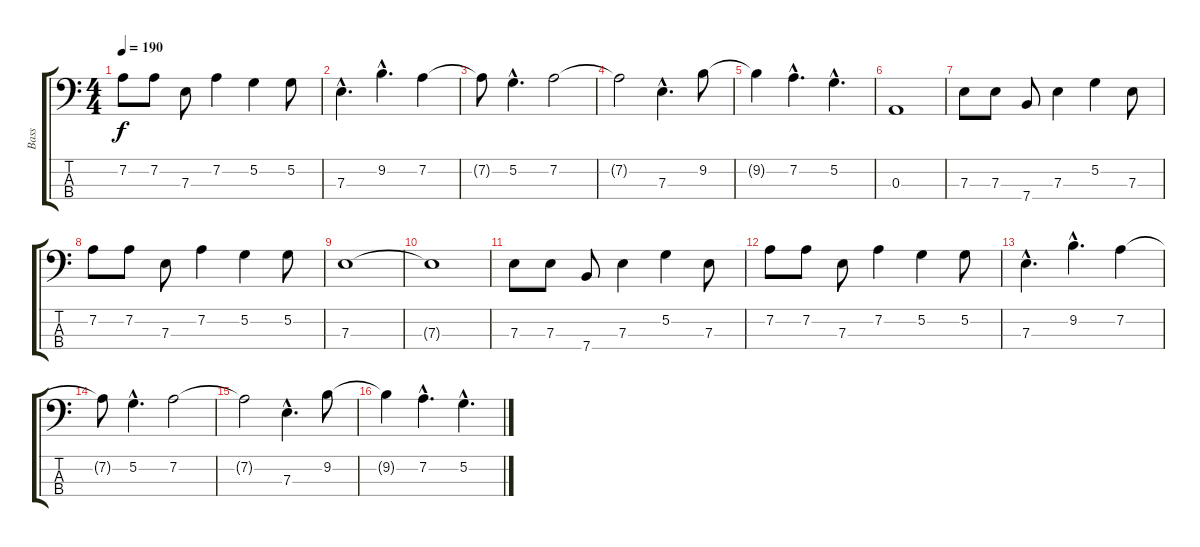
\track ("Bass" "Bass") {instrument electricbassfinger}
\staff {score tabs}
\tuning (G2 D2 A1 E1) {hide}
\ts (4 4)
\tempo 190
\clef f4
\ks c
7.2.8{dy f} 7.2.8 7.3.8 7.2.4 5.2.4 5.2.8 |
7.3{hac}.4{d} 9.2{hac}.4{d} 7.2.4 |
7.2{t}.8 5.2{hac}.4{d} 7.2.2 |
7.2{t}.2 7.3{hac}.4{d} 9.2.8 |
9.2{t}.4 7.2{hac}.4{d} 5.2{hac}.4{d} |
0.3.1 |
7.3.8 7.3.8 7.4.8 7.3.4 5.2.4 7.3.8 |
7.2.8 7.2.8 7.3.8 7.2.4 5.2.4 5.2.8 |
7.3.1 |
7.3{t}.1 |
7.3.8 7.3.8 7.4.8 7.3.4 5.2.4 7.3.8 |
7.2.8 7.2.8 7.3.8 7.2.4 5.2.4 5.2.8 |
7.3{hac}.4{d} 9.2{hac}.4{d} 7.2.4 |
7.2{t}.8 5.2{hac}.4{d} 7.2.2 |
7.2{t}.2 7.3{hac}.4{d} 9.2.8 |
9.2{t}.4 7.2{hac}.4{d} 5.2{hac}.4{d}
